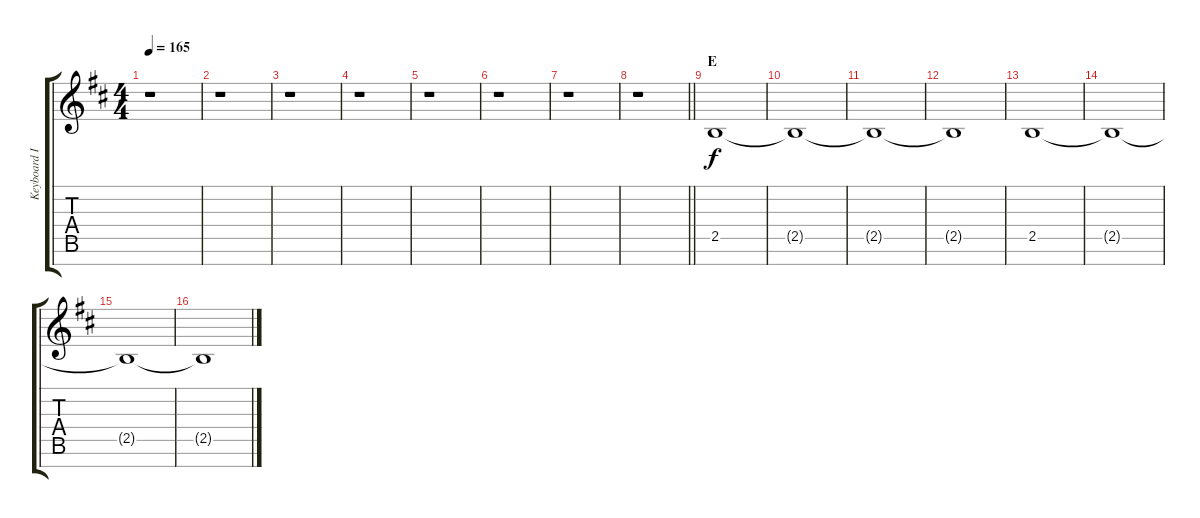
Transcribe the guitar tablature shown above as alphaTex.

\track ("Keyboard IV" "Keyboard I") {instrument pad2warm}
\staff {score tabs}
\tuning (E5 B4 G4 D4 A3 E3 B2) {hide}
\ts (4 4)
\tempo 165
\clef g2
\ks d
r.1{dy f} |
r.1 |
r.1 |
r.1 |
r.1 |
r.1 |
r.1 |
\barLineRight lightlight
r.1 |
\section ("" "E")
2.5.1 |
2.5{t}.1 |
2.5{t}.1 |
2.5{t}.1 |
2.5.1 |
2.5{t}.1 |
2.5{t}.1 |
2.5{t}.1
